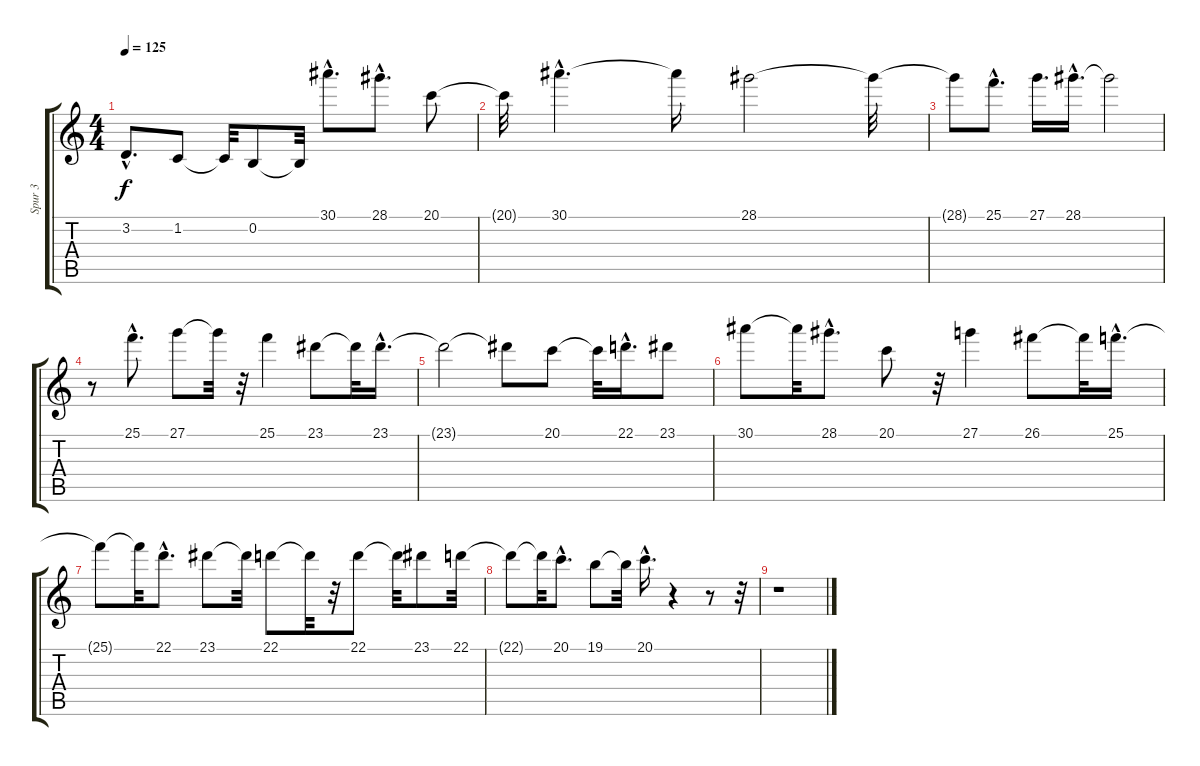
\track ("Spur 3" "Spur 3") {instrument stringensemble1}
\staff {score tabs}
\tuning (E4 B3 G3 D3 A2 E2) {hide}
\ts (4 4)
\tempo 125
\clef g2
\ks c
3.2{hac}.8{d dy f} 1.2.8 1.2{t}.32 0.2.8 0.2{t}.32 30.1{hac}.8{d} 28.1{hac}.8{d} 20.1.8 |
20.1{t}.32 30.1{hac}.4{d} 30.1{t}.16 28.1.2 28.1{t}.32 |
28.1{t}.8 25.1{hac}.8{d} 27.1.16{d} 28.1{hac}.16{d} 28.1{t}.2 |
r.8 25.1{hac}.8{d} 27.1.8 27.1{t}.32 r.32 25.1.4 23.1.8 23.1{t}.32 23.1{hac}.16{d} |
23.1{t}.2 23.1{t}.8 20.1.8 20.1{t}.32 22.1{hac}.16{d} 23.1.8 |
30.1.8 30.1{t}.32 28.1{hac}.8{d} 20.1.8 r.32 27.1.4 26.1.8 26.1{t}.32 25.1{hac}.16{d} |
25.1{t}.8 25.1{t}.32 22.1{hac}.8{d} 23.1.8 23.1{t}.32 22.1.8 22.1{t}.32 r.32 22.1.8 22.1{t}.32 23.1.8 22.1.32 |
22.1{t}.8 22.1{t}.32 20.1{hac}.8{d} 19.1.8 19.1{t}.32 20.1{hac}.16{d} r.4 r.8 r.32 |
r.1
